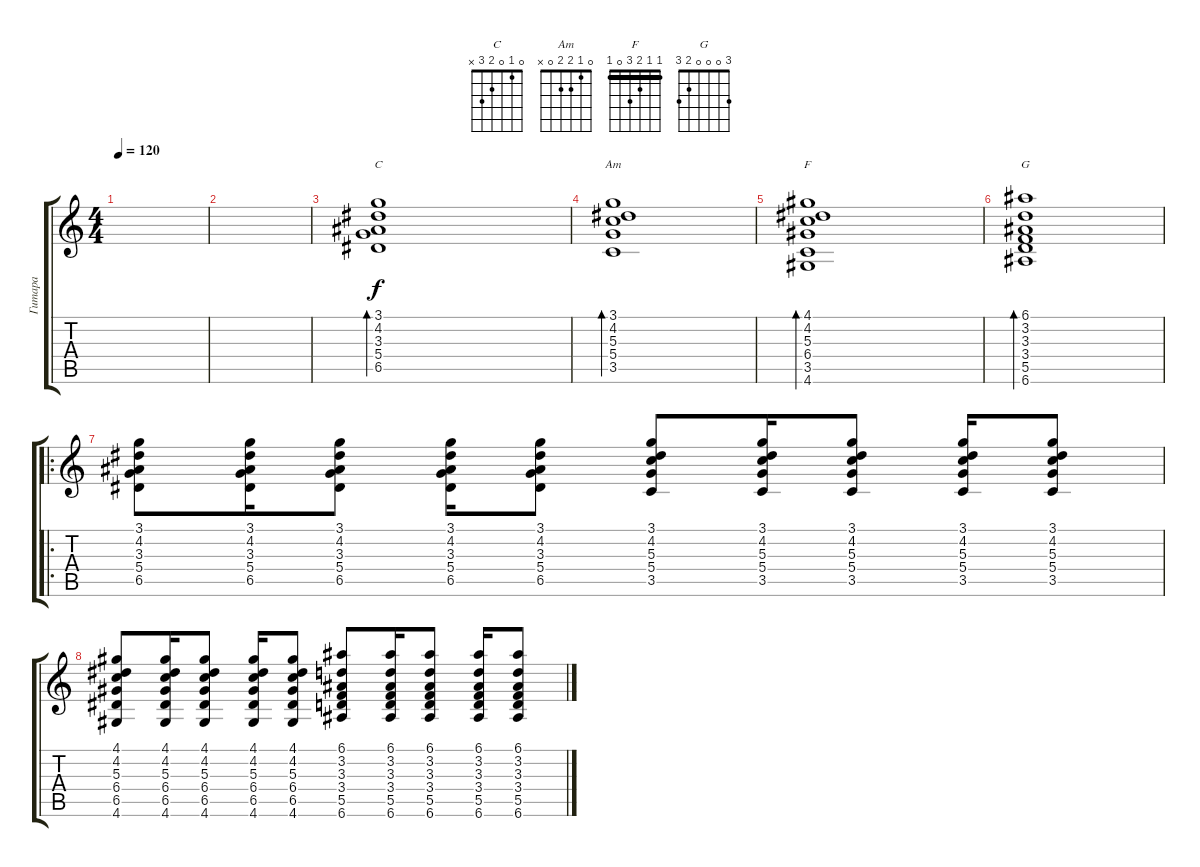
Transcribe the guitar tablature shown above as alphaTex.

\track ("Гитара" "Гитара") {instrument acousticguitarsteel}
\staff {score tabs}
\tuning (E4 B3 G3 D3 A2 E2) {hide}
\chord ("C" 0 1 0 2 3 x)
\chord ("Am" 0 1 2 2 0 x)
\chord ("F" 1 1 2 3 0 1) {barre 1}
\chord ("G" 3 0 0 0 2 3)
\ts (4 4)
\tempo 120
\clef g2
\ks c
|
|
(3.1 4.2 3.3 5.4 6.5).1{bd 240 ch "C"} |
(3.1 4.2 5.3 5.4 3.5).1{bd 240 ch "Am"} |
(4.1 4.2 5.3 6.4 3.5 4.6).1{bd 240 ch "F"} |
(6.1 3.2 3.3 3.4 5.5 6.6).1{bd 240 ch "G"} |
\ro
(3.1 4.2 3.3 5.4 6.5).8 (3.1 4.2 3.3 5.4 6.5).16 (3.1 4.2 3.3 5.4 6.5).8 (3.1 4.2 3.3 5.4 6.5).16 (3.1 4.2 3.3 5.4 6.5).8 (3.1 4.2 5.3 5.4 3.5).8 (3.1 4.2 5.3 5.4 3.5).16 (3.1 4.2 5.3 5.4 3.5).8 (3.1 4.2 5.3 5.4 3.5).16 (3.1 4.2 5.3 5.4 3.5).8 |
(4.1 4.2 5.3 6.4 6.5 4.6).8 (4.1 4.2 5.3 6.4 6.5 4.6).16 (4.1 4.2 5.3 6.4 6.5 4.6).8 (4.1 4.2 5.3 6.4 6.5 4.6).16 (4.1 4.2 5.3 6.4 6.5 4.6).8 (6.1 3.2 3.3 3.4 5.5 6.6).8 (6.1 3.2 3.3 3.4 5.5 6.6).16 (6.1 3.2 3.3 3.4 5.5 6.6).8 (6.1 3.2 3.3 3.4 5.5 6.6).16 (6.1 3.2 3.3 3.4 5.5 6.6).8
